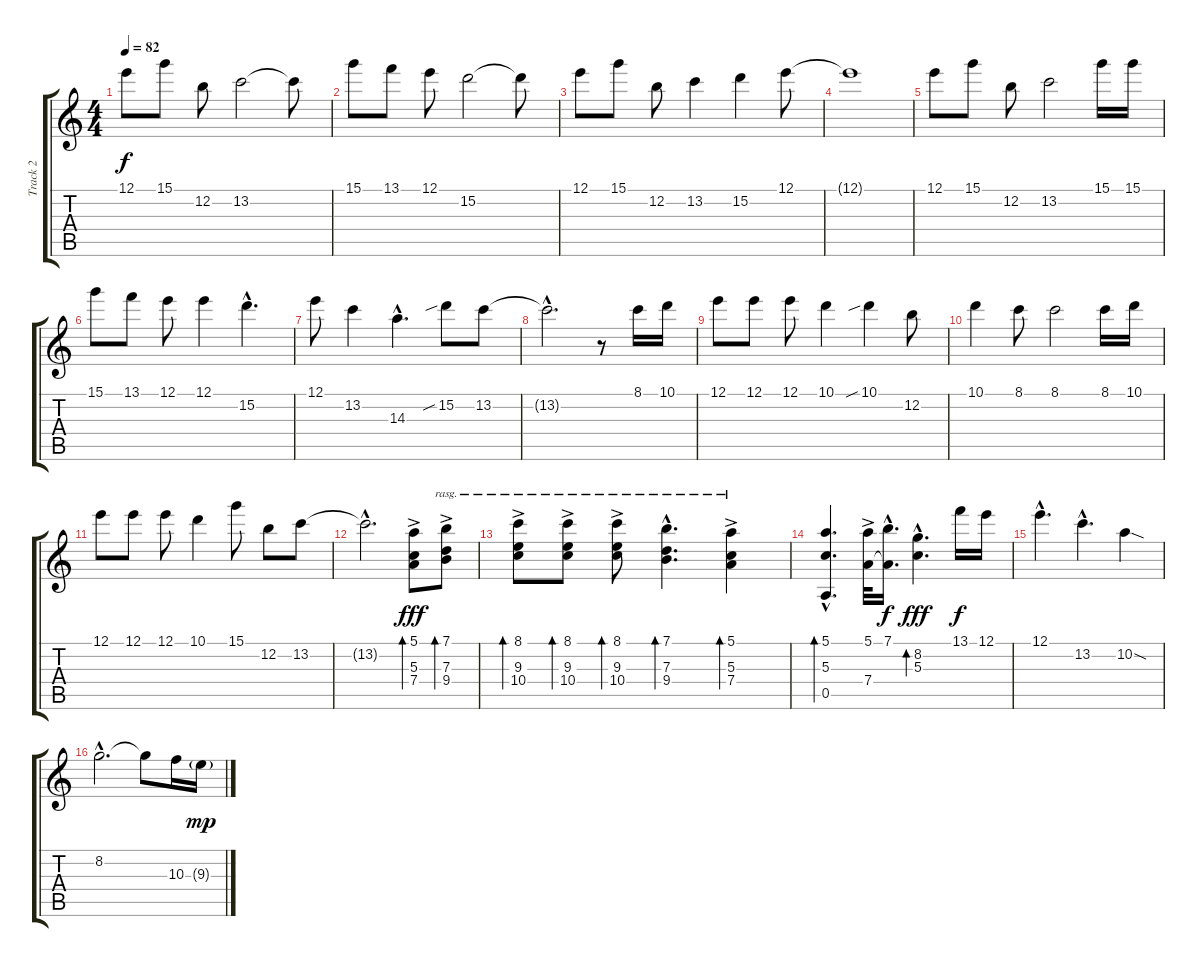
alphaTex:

\track ("Track 2" "Track 2") {instrument acousticguitarsteel}
\staff {score tabs}
\tuning (E4 B3 G3 D3 A2 E2) {hide}
\ts (4 4)
\tempo 82
\clef g2
\ks c
12.1.8{dy f instrument acousticguitarsteel} 15.1.8 12.2.8 13.2.2 13.2{t}.8 |
15.1.8 13.1.8 12.1.8 15.2.2 15.2{t}.8 |
12.1.8{txt ""} 15.1.8 12.2.8 13.2.4 15.2.4 12.1.8 |
12.1{t}.1 |
12.1.8 15.1.8 12.2.8 13.2.2 15.1.16 15.1.16 |
15.1.8 13.1.8 12.1.8 12.1.4 15.2{hac}.4{d} |
12.1.8 13.2.4 14.3{hac}.4{d} 15.2{sib}.8 13.2.8 |
13.2{hac t}.2{d} r.8 8.1.16 10.1.16 |
12.1.8 12.1.8 12.1.8 10.1.4 10.1{sib}.4 12.2.8 |
10.1.4 8.1.8 8.1.2 8.1.16 10.1.16 |
12.1.8 12.1.8 12.1.8 10.1.4 15.1.8 12.2.8 13.2.8 |
13.2{hac t}.2{d} (5.1{ac} 5.3 7.4{ac}).8{bd 240 dy fff} (7.1{ac} 7.3 9.4{ac}).8{bd 120 rasg ii} |
(8.1{ac} 9.3 10.4{ac}).8{bd 120 rasg ii} (8.1{ac} 9.3 10.4{ac}).8{bd 120 rasg ii} (8.1{ac} 9.3 10.4{ac}).8{bd 120 rasg ii} (7.1{hac} 7.3{hac} 9.4{hac}).4{d bd 120 rasg ii} (5.1{ac} 5.3 7.4{ac}).4{bd 120 rasg ii} |
(5.1{hac} 5.3{hac} 0.5{hac}).4{d bd 240} (5.1{ac} 7.4).32 (7.1{hac} 7.4{hac t}).16{d dy f} (8.2{hac} 5.3{hac}).4{d bd 240 dy fff} 13.1.16{dy f} 12.1.16 |
12.1{hac}.4{d} 13.2{hac}.4{d} 10.2{sod}.4 |
8.2{hac}.2{d} 8.2{t}.8 10.3.16 9.3{g}.16{dy mp}
